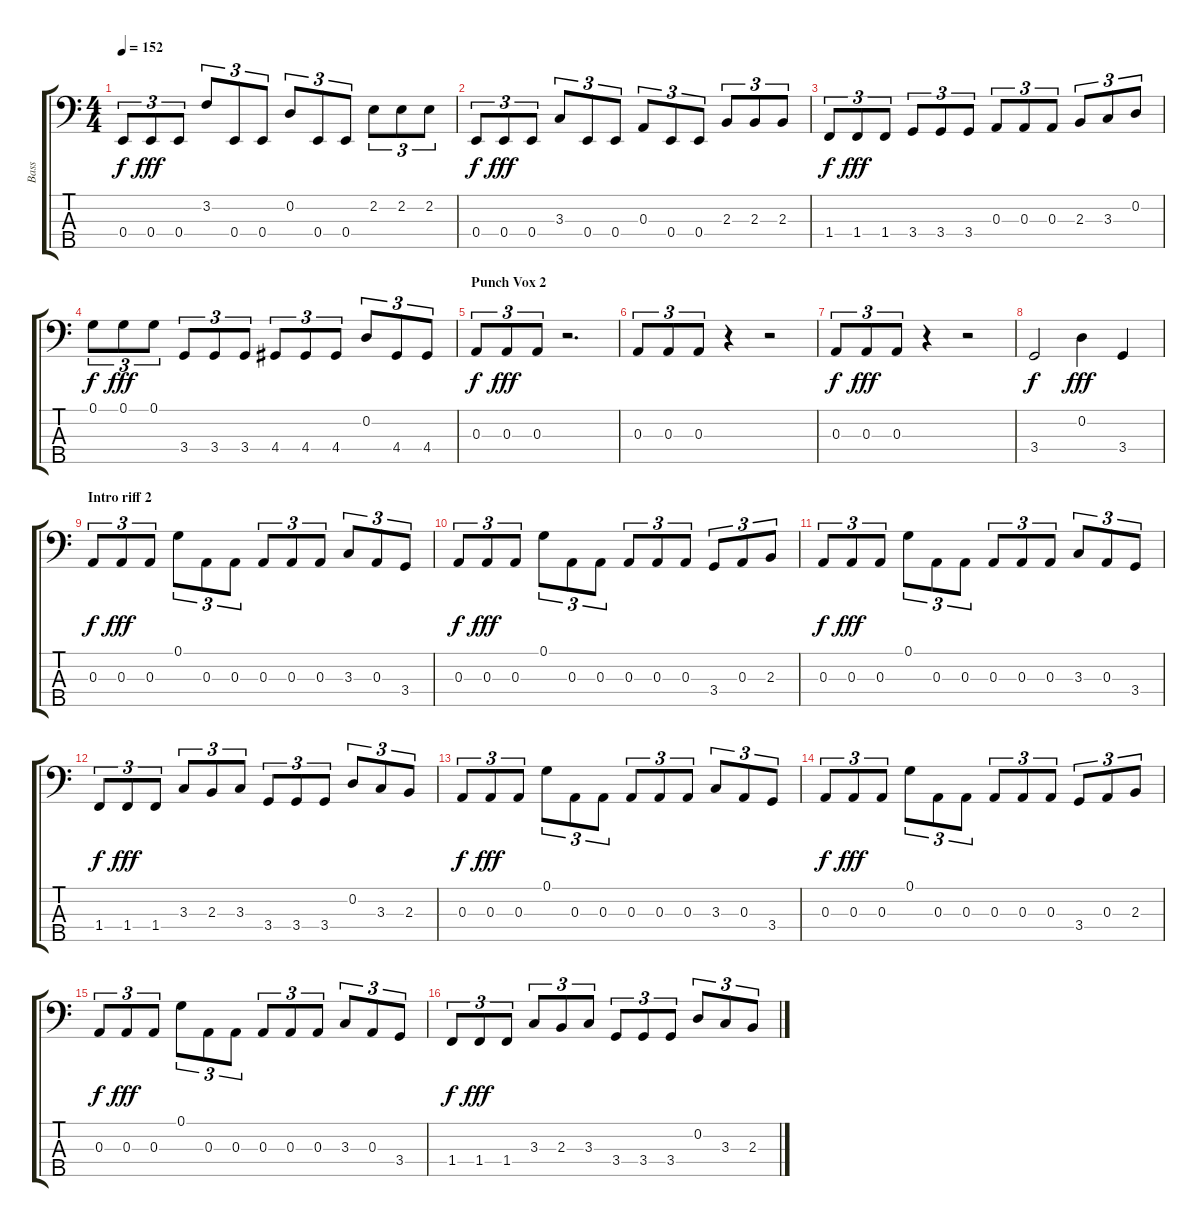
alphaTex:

\track ("Bass" "Bass") {instrument electricbassfinger}
\staff {score tabs}
\tuning (G2 D2 A1 E1 B0) {hide}
\ts (4 4)
\tempo 152
\clef f4
\ks c
0.4.8{tu (3 2) dy f} 0.4.8{tu (3 2) dy fff} 0.4.8{tu (3 2)} 3.2.8{tu (3 2)} 0.4.8{tu (3 2)} 0.4.8{tu (3 2)} 0.2.8{tu (3 2)} 0.4.8{tu (3 2)} 0.4.8{tu (3 2)} 2.2.8{tu (3 2)} 2.2.8{tu (3 2)} 2.2.8{tu (3 2)} |
0.4.8{tu (3 2) dy f} 0.4.8{tu (3 2) dy fff} 0.4.8{tu (3 2)} 3.3.8{tu (3 2)} 0.4.8{tu (3 2)} 0.4.8{tu (3 2)} 0.3.8{tu (3 2)} 0.4.8{tu (3 2)} 0.4.8{tu (3 2)} 2.3.8{tu (3 2)} 2.3.8{tu (3 2)} 2.3.8{tu (3 2)} |
1.4.8{tu (3 2) dy f} 1.4.8{tu (3 2) dy fff} 1.4.8{tu (3 2)} 3.4.8{tu (3 2)} 3.4.8{tu (3 2)} 3.4.8{tu (3 2)} 0.3.8{tu (3 2)} 0.3.8{tu (3 2)} 0.3.8{tu (3 2)} 2.3.8{tu (3 2)} 3.3.8{tu (3 2)} 0.2.8{tu (3 2)} |
0.1.8{tu (3 2) dy f} 0.1.8{tu (3 2) dy fff} 0.1.8{tu (3 2)} 3.4.8{tu (3 2)} 3.4.8{tu (3 2)} 3.4.8{tu (3 2)} 4.4.8{tu (3 2)} 4.4.8{tu (3 2)} 4.4.8{tu (3 2)} 0.2.8{tu (3 2)} 4.4.8{tu (3 2)} 4.4.8{tu (3 2)} |
\section ("" "Punch Vox 2 ")
0.3.8{tu (3 2) dy f} 0.3.8{tu (3 2) dy fff} 0.3.8{tu (3 2)} r.2{d} |
0.3.8{tu (3 2)} 0.3.8{tu (3 2)} 0.3.8{tu (3 2)} r.4 r.2 |
0.3.8{tu (3 2) dy f} 0.3.8{tu (3 2) dy fff} 0.3.8{tu (3 2)} r.4 r.2 |
3.4.2{dy f} 0.2.4{dy fff} 3.4.4 |
\section ("" "Intro riff 2")
0.3.8{tu (3 2) dy f} 0.3.8{tu (3 2) dy fff} 0.3.8{tu (3 2)} 0.1.8{tu (3 2)} 0.3.8{tu (3 2)} 0.3.8{tu (3 2)} 0.3.8{tu (3 2)} 0.3.8{tu (3 2)} 0.3.8{tu (3 2)} 3.3.8{tu (3 2)} 0.3.8{tu (3 2)} 3.4.8{tu (3 2)} |
0.3.8{tu (3 2) dy f} 0.3.8{tu (3 2) dy fff} 0.3.8{tu (3 2)} 0.1.8{tu (3 2)} 0.3.8{tu (3 2)} 0.3.8{tu (3 2)} 0.3.8{tu (3 2)} 0.3.8{tu (3 2)} 0.3.8{tu (3 2)} 3.4.8{tu (3 2)} 0.3.8{tu (3 2)} 2.3.8{tu (3 2)} |
0.3.8{tu (3 2) dy f} 0.3.8{tu (3 2) dy fff} 0.3.8{tu (3 2)} 0.1.8{tu (3 2)} 0.3.8{tu (3 2)} 0.3.8{tu (3 2)} 0.3.8{tu (3 2)} 0.3.8{tu (3 2)} 0.3.8{tu (3 2)} 3.3.8{tu (3 2)} 0.3.8{tu (3 2)} 3.4.8{tu (3 2)} |
1.4.8{tu (3 2) dy f} 1.4.8{tu (3 2) dy fff} 1.4.8{tu (3 2)} 3.3.8{tu (3 2)} 2.3.8{tu (3 2)} 3.3.8{tu (3 2)} 3.4.8{tu (3 2)} 3.4.8{tu (3 2)} 3.4.8{tu (3 2)} 0.2.8{tu (3 2)} 3.3.8{tu (3 2)} 2.3.8{tu (3 2)} |
0.3.8{tu (3 2) dy f} 0.3.8{tu (3 2) dy fff} 0.3.8{tu (3 2)} 0.1.8{tu (3 2)} 0.3.8{tu (3 2)} 0.3.8{tu (3 2)} 0.3.8{tu (3 2)} 0.3.8{tu (3 2)} 0.3.8{tu (3 2)} 3.3.8{tu (3 2)} 0.3.8{tu (3 2)} 3.4.8{tu (3 2)} |
0.3.8{tu (3 2) dy f} 0.3.8{tu (3 2) dy fff} 0.3.8{tu (3 2)} 0.1.8{tu (3 2)} 0.3.8{tu (3 2)} 0.3.8{tu (3 2)} 0.3.8{tu (3 2)} 0.3.8{tu (3 2)} 0.3.8{tu (3 2)} 3.4.8{tu (3 2)} 0.3.8{tu (3 2)} 2.3.8{tu (3 2)} |
0.3.8{tu (3 2) dy f} 0.3.8{tu (3 2) dy fff} 0.3.8{tu (3 2)} 0.1.8{tu (3 2)} 0.3.8{tu (3 2)} 0.3.8{tu (3 2)} 0.3.8{tu (3 2)} 0.3.8{tu (3 2)} 0.3.8{tu (3 2)} 3.3.8{tu (3 2)} 0.3.8{tu (3 2)} 3.4.8{tu (3 2)} |
1.4.8{tu (3 2) dy f} 1.4.8{tu (3 2) dy fff} 1.4.8{tu (3 2)} 3.3.8{tu (3 2)} 2.3.8{tu (3 2)} 3.3.8{tu (3 2)} 3.4.8{tu (3 2)} 3.4.8{tu (3 2)} 3.4.8{tu (3 2)} 0.2.8{tu (3 2)} 3.3.8{tu (3 2)} 2.3.8{tu (3 2)}
